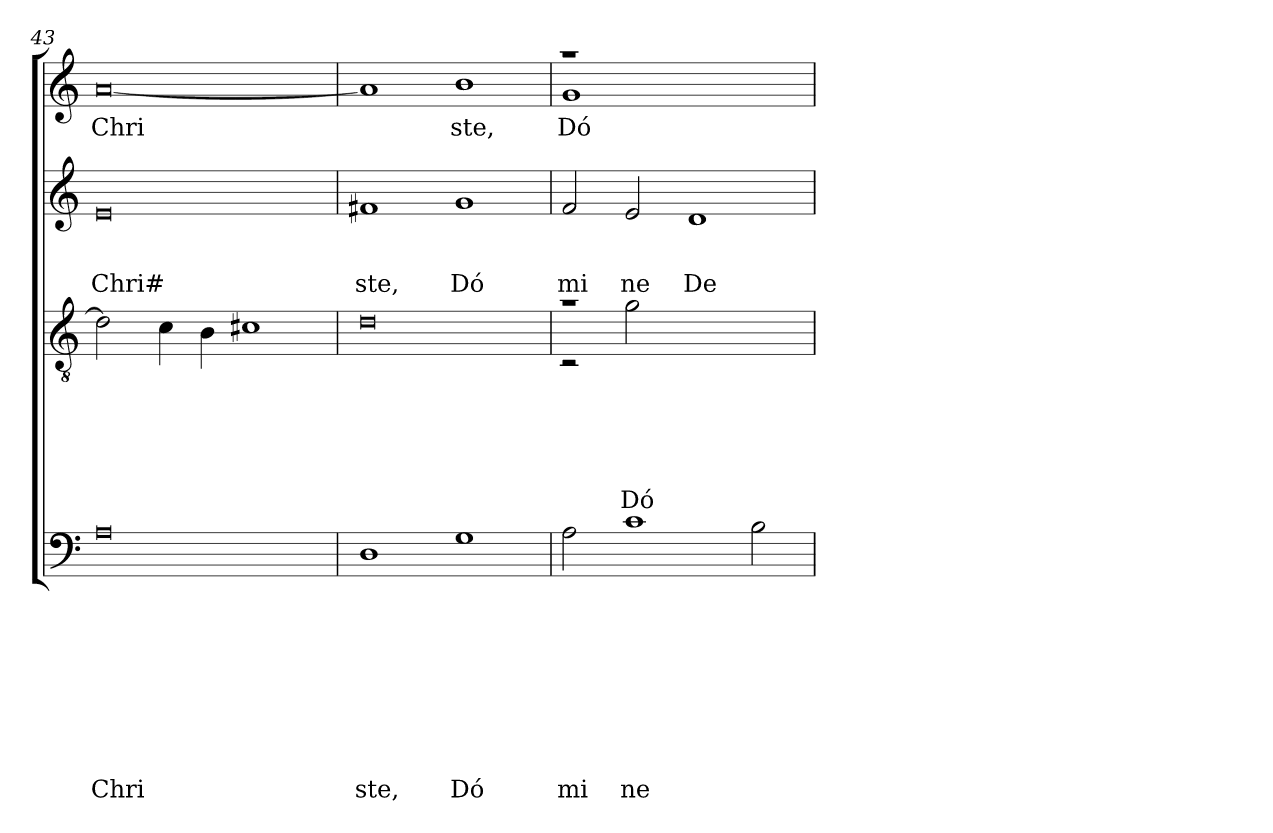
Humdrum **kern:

**kern	**text	**text	**text	**text	**text	**text	**text	**text	**text	**kern	**text	**text	**text	**text	**text	**text	**kern	**text	**text	**text	**kern	**text
*part4	*part4	*part4	*part4	*part4	*part4	*part4	*part4	*part4	*part4	*part3	*part3	*part3	*part3	*part3	*part3	*part3	*part2	*part2	*part2	*part2	*part1	*part1
*staff4	*staff4	*staff4	*staff4	*staff4	*staff4	*staff4	*staff4	*staff4	*staff4	*staff3	*staff3	*staff3	*staff3	*staff3	*staff3	*staff3	*staff2	*staff2	*staff2	*staff2	*staff1	*staff1
!!LO:LB:g=z
*clefF4	*	*	*	*	*	*	*	*	*	*clefGv2	*	*	*	*	*	*	*clefG2	*	*	*	*clefG2	*
*k[]	*	*	*	*	*	*	*	*	*	*k[]	*	*	*	*	*	*	*k[]	*	*	*	*k[]	*
*C:	*	*	*	*	*	*	*	*	*	*C:	*	*	*	*	*	*	*C:	*	*	*	*C:	*
=43	=43	=43	=43	=43	=43	=43	=43	=43	=43	=43	=43	=43	=43	=43	=43	=43	=43	=43	=43	=43	=43	=43
!	!	!	!	!	!	!	!	!	!LO:LY:b	!	!	!	!	!	!	!	!	!	!	!LO:LY:b	!	!LO:LY:b
0A	.	.	.	.	.	.	.	.	Chri	2d\]	.	.	.	.	.	.	0e	.	.	Chri#	[<0a	Chri
.	.	.	.	.	.	.	.	.	.	4c\	.	.	.	.	.	.	.	.	.	.	.	.
.	.	.	.	.	.	.	.	.	.	4B\	.	.	.	.	.	.	.	.	.	.	.	.
.	.	.	.	.	.	.	.	.	.	1c#	.	.	.	.	.	.	.	.	.	.	.	.
=44	=44	=44	=44	=44	=44	=44	=44	=44	=44	=44	=44	=44	=44	=44	=44	=44	=44	=44	=44	=44	=44	=44
!	!	!	!	!	!	!	!	!	!LO:LY:b	!	!	!	!	!	!	!	!	!	!	!LO:LY:b	!	!
1D	.	.	.	.	.	.	.	.	ste,	0d	.	.	.	.	.	.	1f#X	.	.	ste,	1a]	.
!	!	!	!	!	!	!	!	!	!LO:LY:b	!	!	!	!	!	!	!	!	!	!	!LO:LY:b	!	!LO:LY:b
1G	.	.	.	.	.	.	.	.	Dó	.	.	.	.	.	.	.	1g	.	.	Dó	1b	ste,
=45	=45	=45	=45	=45	=45	=45	=45	=45	=45	=45	=45	=45	=45	=45	=45	=45	=45	=45	=45	=45	=45	=45
!	!	!	!	!	!	!	!	!	!LO:LY:b	!	!	!	!	!	!	!	!	!	!	!LO:LY:b	!	!LO:LY:b
*	*	*	*	*	*	*	*	*	*	*^	*	*	*	*	*	*	*	*	*	*	*^	*
2A\	.	.	.	.	.	.	.	.	mi	1ra	2rC	.	.	.	.	.	.	2f/	.	.	mi	1raa	1g	Dó
!	!	!	!	!	!	!	!	!	!LO:LY:b	!	!	!	!	!	!	!	!LO:LY:b	!	!	!	!LO:LY:b	!	!	!
1c	.	.	.	.	.	.	.	.	ne	.	2g\	.	.	.	.	.	Dó	2e/	.	.	ne	.	.	.
!	!	!	!	!	!	!	!	!	!	!	!	!	!	!	!	!	!	!	!	!	!LO:LY:b	!	!	!
.	.	.	.	.	.	.	.	.	.	1ryy	1ryy	.	.	.	.	.	.	1d	.	.	De	1ryy	1ryy	.
2B\	.	.	.	.	.	.	.	.	.	.	.	.	.	.	.	.	.	.	.	.	.	.	.	.
*	*	*	*	*	*	*	*	*	*	*v	*v	*	*	*	*	*	*	*	*	*	*	*v	*v	*
=	=	=	=	=	=	=	=	=	=	=	=	=	=	=	=	=	=	=	=	=	=	=
*-	*-	*-	*-	*-	*-	*-	*-	*-	*-	*-	*-	*-	*-	*-	*-	*-	*-	*-	*-	*-	*-	*-
